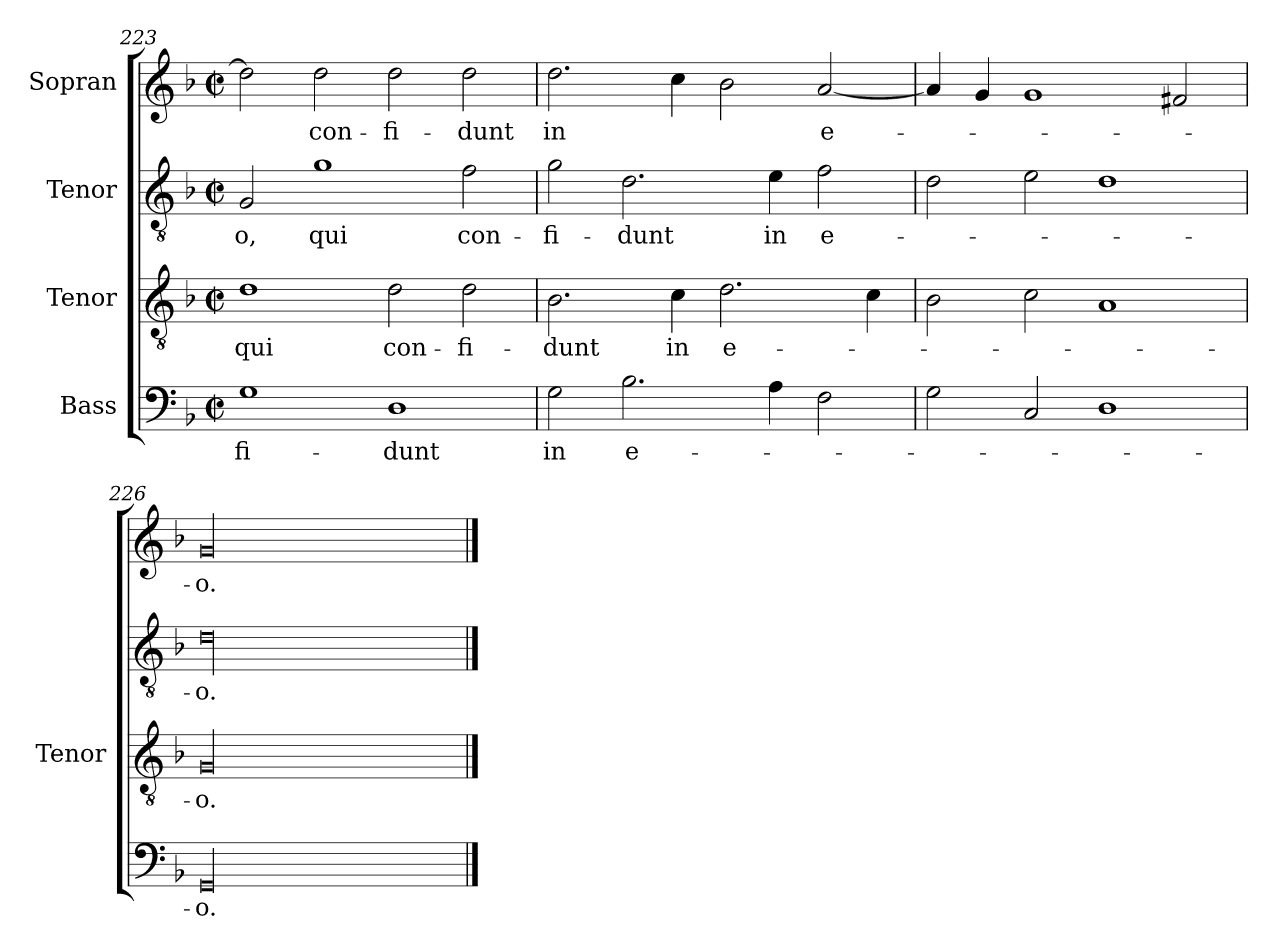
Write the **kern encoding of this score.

**kern	**text	**kern	**text	**kern	**text	**kern	**text
*part4	*part4	*part3	*part3	*part2	*part2	*part1	*part1
*staff4	*staff4	*staff3	*staff3	*staff2	*staff2	*staff1	*staff1
*I"Bass	*	*I"Tenor	*	*I"Tenor	*	*I"Sopran	*
*	*	*I'Tenor	*	*	*	*	*
*clefF4	*	*clefGv2	*	*clefGv2	*	*clefG2	*
*	*	*ITrd7c12	*	*ITrd7c12	*	*	*
*k[b-]	*	*k[b-]	*	*k[b-]	*	*k[b-]	*
*F:	*	*F:	*	*F:	*	*F:	*
*M2/2	*	*M2/2	*	*M2/2	*	*M2/2	*
*met(c|)	*	*met(c|)	*	*met(c|)	*	*met(c|)	*
=223	=223	=223	=223	=223	=223	=223	=223
!	!LO:LY:b:color=#000000	!	!	!	!	!	!
!	!	!	!LO:LY:b:color=#000000	!	!	!	!
!	!	!	!	!	!LO:LY:b:color=#000000	!	!
1Gi	-fi-	1Di	qui	2GGi/	-o,	2ddi\]	.
!	!	!	!	!	!LO:LY:b:color=#000000	!	!
!	!	!	!	!	!	!	!LO:LY:b:color=#000000
.	.	.	.	1Gi	qui	2ddi\	con-
!	!LO:LY:b:color=#000000	!	!	!	!	!	!
!	!	!	!LO:LY:b:color=#000000	!	!	!	!
!	!	!	!	!	!	!	!LO:LY:b:color=#000000
1Di	-dunt	2Di\	con-	.	.	2ddi\	-fi-
!	!	!	!LO:LY:b:color=#000000	!	!	!	!
!	!	!	!	!	!LO:LY:b:color=#000000	!	!
!	!	!	!	!	!	!	!LO:LY:b:color=#000000
.	.	2Di\	-fi-	2Fi\	con-	2ddi\	-dunt
=224	=224	=224	=224	=224	=224	=224	=224
!	!LO:LY:b:color=#000000	!	!	!	!	!	!
!	!	!	!LO:LY:b:color=#000000	!	!	!	!
!	!	!	!	!	!LO:LY:b:color=#000000	!	!
!	!	!	!	!	!	!	!LO:LY:b:color=#000000
2Gi\	in	2.BB-i\	-dunt	2Gi\	-fi-	2.ddi\	in
!	!LO:LY:b:color=#000000	!	!	!	!	!	!
!	!	!	!	!	!LO:LY:b:color=#000000	!	!
2.B-i\	e-	.	.	2.Di\	-dunt	.	.
!	!	!	!LO:LY:b:color=#000000	!	!	!	!
.	.	4Ci\	in	.	.	4cci\	.
!	!	!	!LO:LY:b:color=#000000	!	!	!	!
.	.	2.Di\	e-	.	.	2b-i\	.
!	!	!	!	!	!LO:LY:b:color=#000000	!	!
4Ai\	.	.	.	4Ei\	in	.	.
!	!	!	!	!	!LO:LY:b:color=#000000	!	!
!	!	!	!	!	!	!	!LO:LY:b:color=#000000
2Fi\	.	.	.	2Fi\	e-	[<2ai/	e-
.	.	4Ci\	.	.	.	.	.
=225	=225	=225	=225	=225	=225	=225	=225
2Gi\	.	2BB-i\	.	2Di\	.	4ai/]	.
.	.	.	.	.	.	4gi/	.
2Ci/	.	2Ci\	.	2Ei\	.	1gi	.
1Di	.	1AAi	.	1Di	.	.	.
.	.	.	.	.	.	2f#Xi/	.
=226	=226	=226	=226	=226	=226	=226	=226
!	!LO:LY:b:color=#000000	!	!	!	!	!	!
!	!	!	!LO:LY:b:color=#000000	!	!	!	!
!	!	!	!	!	!LO:LY:b:color=#000000	!	!
!	!	!	!	!	!	!	!LO:LY:b:color=#000000
00GGi	-o.	00GGi	-o.	00Di	-o.	00gi	-o.
==	==	==	==	==	==	==	==
*-	*-	*-	*-	*-	*-	*-	*-
